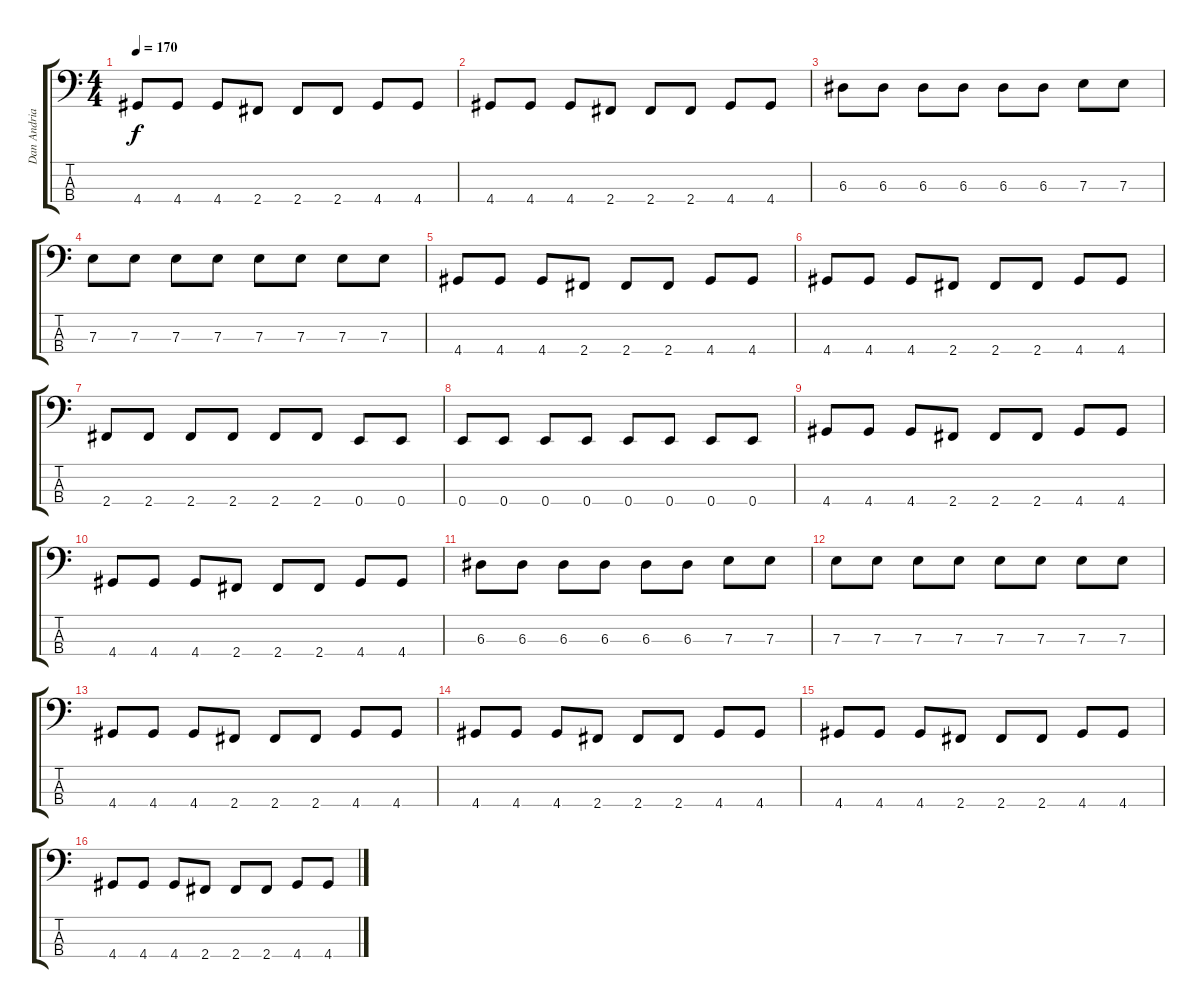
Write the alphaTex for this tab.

\track ("Dan Andriano" "Dan Andria") {instrument electricbasspick}
\staff {score tabs}
\tuning (G2 D2 A1 E1) {hide}
\ts (4 4)
\tempo 170
\clef f4
\ks c
4.4.8{dy f} 4.4.8 4.4.8 2.4.8 2.4.8 2.4.8 4.4.8 4.4.8 |
4.4.8 4.4.8 4.4.8 2.4.8 2.4.8 2.4.8 4.4.8 4.4.8 |
6.3.8 6.3.8 6.3.8 6.3.8 6.3.8 6.3.8 7.3.8 7.3.8 |
7.3.8 7.3.8 7.3.8 7.3.8 7.3.8 7.3.8 7.3.8 7.3.8 |
4.4.8 4.4.8 4.4.8 2.4.8 2.4.8 2.4.8 4.4.8 4.4.8 |
4.4.8 4.4.8 4.4.8 2.4.8 2.4.8 2.4.8 4.4.8 4.4.8 |
2.4.8 2.4.8 2.4.8 2.4.8 2.4.8 2.4.8 0.4.8 0.4.8 |
0.4.8 0.4.8 0.4.8 0.4.8 0.4.8 0.4.8 0.4.8 0.4.8 |
4.4.8 4.4.8 4.4.8 2.4.8 2.4.8 2.4.8 4.4.8 4.4.8 |
4.4.8 4.4.8 4.4.8 2.4.8 2.4.8 2.4.8 4.4.8 4.4.8 |
6.3.8 6.3.8 6.3.8 6.3.8 6.3.8 6.3.8 7.3.8 7.3.8 |
7.3.8 7.3.8 7.3.8 7.3.8 7.3.8 7.3.8 7.3.8 7.3.8 |
4.4.8 4.4.8 4.4.8 2.4.8 2.4.8 2.4.8 4.4.8 4.4.8 |
4.4.8 4.4.8 4.4.8 2.4.8 2.4.8 2.4.8 4.4.8 4.4.8 |
4.4.8 4.4.8 4.4.8 2.4.8 2.4.8 2.4.8 4.4.8 4.4.8 |
4.4.8 4.4.8 4.4.8 2.4.8 2.4.8 2.4.8 4.4.8 4.4.8
